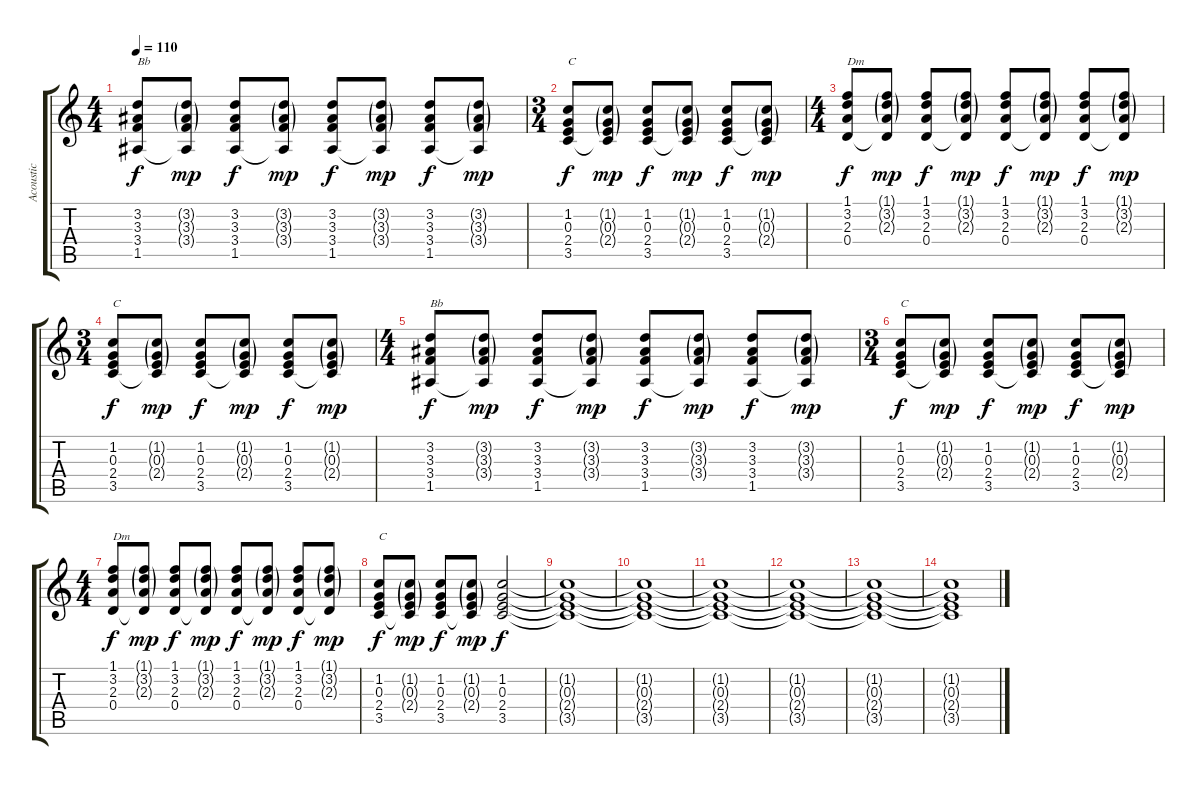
\track ("Acoustic" "Acoustic") {instrument acousticguitarsteel}
\staff {score tabs}
\tuning (E4 B3 G3 D3 A2 E2) {hide}
\ts (4 4)
\tempo 110
\clef g2
\ks c
(3.2 3.3 3.4 1.5).8{txt "Bb" dy f} (3.2{g} 3.3{g} 3.4{g} 1.5{t}).8{dy mp} (3.2 3.3 3.4 1.5).8{dy f} (3.2{g} 3.3{g} 3.4{g} 1.5{t}).8{dy mp} (3.2 3.3 3.4 1.5).8{dy f} (3.2{g} 3.3{g} 3.4{g} 1.5{t}).8{dy mp} (3.2 3.3 3.4 1.5).8{dy f} (3.2{g} 3.3{g} 3.4{g} 1.5{t}).8{dy mp} |
\ts (3 4)
(1.2 0.3 2.4 3.5).8{txt "C" dy f} (1.2{g} 0.3{g} 2.4{g} 3.5{t}).8{dy mp} (1.2 0.3 2.4 3.5).8{dy f} (1.2{g} 0.3{g} 2.4{g} 3.5{t}).8{dy mp} (1.2 0.3 2.4 3.5).8{dy f} (1.2{g} 0.3{g} 2.4{g} 3.5{t}).8{dy mp} |
\ts (4 4)
(1.1 3.2 2.3 0.4).8{txt "Dm" dy f} (1.1{g} 3.2{g} 2.3{g} 0.4{t}).8{dy mp} (1.1 3.2 2.3 0.4).8{dy f} (1.1{g} 3.2{g} 2.3{g} 0.4{t}).8{dy mp} (1.1 3.2 2.3 0.4).8{dy f} (1.1{g} 3.2{g} 2.3{g} 0.4{t}).8{dy mp} (1.1 3.2 2.3 0.4).8{dy f} (1.1{g} 3.2{g} 2.3{g} 0.4{t}).8{dy mp} |
\ts (3 4)
(1.2 0.3 2.4 3.5).8{txt "C" dy f} (1.2{g} 0.3{g} 2.4{g} 3.5{t}).8{dy mp} (1.2 0.3 2.4 3.5).8{dy f} (1.2{g} 0.3{g} 2.4{g} 3.5{t}).8{dy mp} (1.2 0.3 2.4 3.5).8{dy f} (1.2{g} 0.3{g} 2.4{g} 3.5{t}).8{dy mp} |
\ts (4 4)
(3.2 3.3 3.4 1.5).8{txt "Bb" dy f} (3.2{g} 3.3{g} 3.4{g} 1.5{t}).8{dy mp} (3.2 3.3 3.4 1.5).8{dy f} (3.2{g} 3.3{g} 3.4{g} 1.5{t}).8{dy mp} (3.2 3.3 3.4 1.5).8{dy f} (3.2{g} 3.3{g} 3.4{g} 1.5{t}).8{dy mp} (3.2 3.3 3.4 1.5).8{dy f} (3.2{g} 3.3{g} 3.4{g} 1.5{t}).8{dy mp} |
\ts (3 4)
(1.2 0.3 2.4 3.5).8{txt "C" dy f} (1.2{g} 0.3{g} 2.4{g} 3.5{t}).8{dy mp} (1.2 0.3 2.4 3.5).8{dy f} (1.2{g} 0.3{g} 2.4{g} 3.5{t}).8{dy mp} (1.2 0.3 2.4 3.5).8{dy f} (1.2{g} 0.3{g} 2.4{g} 3.5{t}).8{dy mp} |
\ts (4 4)
(1.1 3.2 2.3 0.4).8{txt "Dm" dy f} (1.1{g} 3.2{g} 2.3{g} 0.4{t}).8{dy mp} (1.1 3.2 2.3 0.4).8{dy f} (1.1{g} 3.2{g} 2.3{g} 0.4{t}).8{dy mp} (1.1 3.2 2.3 0.4).8{dy f} (1.1{g} 3.2{g} 2.3{g} 0.4{t}).8{dy mp} (1.1 3.2 2.3 0.4).8{dy f} (1.1{g} 3.2{g} 2.3{g} 0.4{t}).8{dy mp} |
(1.2 0.3 2.4 3.5).8{txt "C" dy f} (1.2{g} 0.3{g} 2.4{g} 3.5{t}).8{dy mp} (1.2 0.3 2.4 3.5).8{dy f} (1.2{g} 0.3{g} 2.4{g} 3.5{t}).8{dy mp} (1.2 0.3 2.4 3.5).2{dy f} |
(1.2{t} 0.3{t} 2.4{t} 3.5{t}).1 |
(1.2{t} 0.3{t} 2.4{t} 3.5{t}).1 |
(1.2{t} 0.3{t} 2.4{t} 3.5{t}).1 |
(1.2{t} 0.3{t} 2.4{t} 3.5{t}).1 |
(1.2{t} 0.3{t} 2.4{t} 3.5{t}).1 |
(1.2{t} 0.3{t} 2.4{t} 3.5{t}).1
